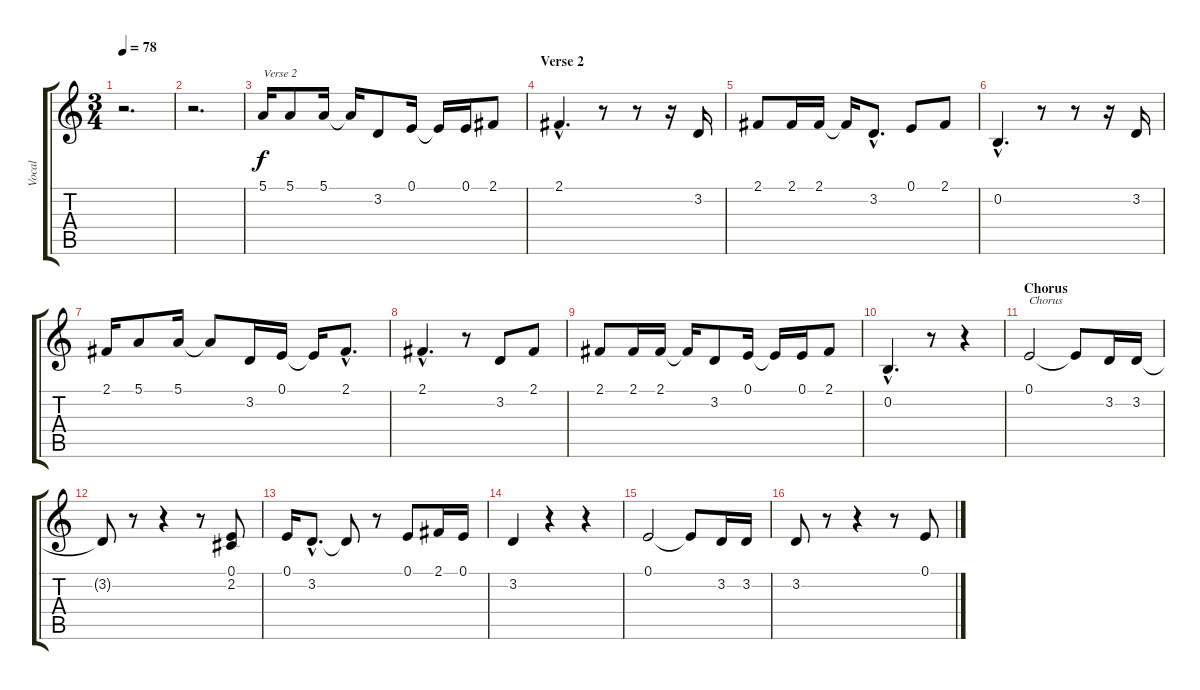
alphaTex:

\track ("Vocal" "Vocal") {instrument harmonica}
\staff {score tabs}
\tuning (E4 B3 G3 D3 A2 E2) {hide}
\ts (3 4)
\tempo 78
\clef g2
\ks c
r.2{d dy f} |
r.2{d} |
5.1.16{txt "Verse 2"} 5.1.8 5.1.16 5.1{t}.16 3.2.8 0.1.16 0.1{t}.16 0.1.16 2.1.8 |
\section ("" "Verse 2")
2.1{hac}.4{d} r.8 r.8 r.16 3.2.16 |
2.1.8 2.1.16 2.1.16 2.1{t}.16 3.2{hac}.8{d} 0.1.8 2.1.8 |
0.2{hac}.4{d} r.8 r.8 r.16 3.2.16 |
2.1.16 5.1.8 5.1.16 5.1{t}.8 3.2.16 0.1.16 0.1{t}.16 2.1{hac}.8{d} |
2.1{hac}.4{d} r.8 3.2.8 2.1.8 |
2.1.8 2.1.16 2.1.16 2.1{t}.16 3.2.8 0.1.16 0.1{t}.16 0.1.16 2.1.8 |
0.2{hac}.4{d} r.8 r.4 |
\section ("" "Chorus")
0.1.2{txt "Chorus"} 0.1{t}.8 3.2.16 3.2.16 |
3.2{t}.8 r.8 r.4 r.8 (0.1 2.2).8 |
0.1.16 3.2{hac}.8{d} 3.2{t}.8 r.8 0.1.8 2.1.16 0.1.16 |
3.2.4 r.4 r.4 |
0.1.2 0.1{t}.8 3.2.16 3.2.16 |
3.2.8 r.8 r.4 r.8 0.1.8
